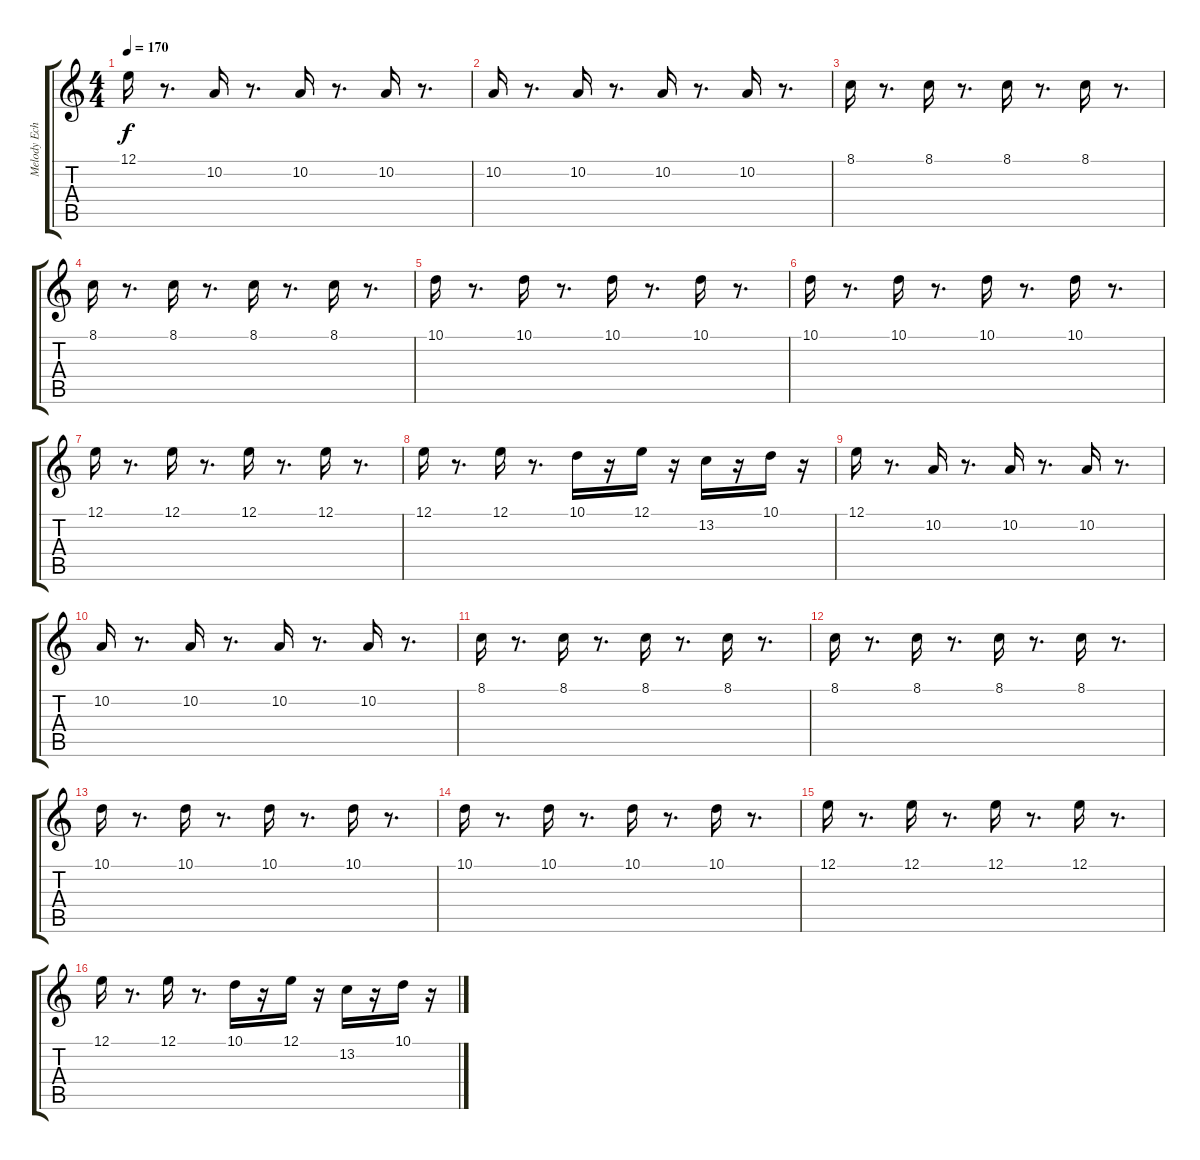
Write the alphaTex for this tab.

\track ("Melody Echo" "Melody Ech") {instrument electricpiano1}
\staff {score tabs}
\tuning (E4 B3 G3 D3 A2 E2) {hide}
\ts (4 4)
\tempo 170
\clef g2
\ks c
12.1.16{dy f} r.8{d} 10.2.16 r.8{d} 10.2.16 r.8{d} 10.2.16 r.8{d} |
10.2.16 r.8{d} 10.2.16 r.8{d} 10.2.16 r.8{d} 10.2.16 r.8{d} |
8.1.16 r.8{d} 8.1.16 r.8{d} 8.1.16 r.8{d} 8.1.16 r.8{d} |
8.1.16 r.8{d} 8.1.16 r.8{d} 8.1.16 r.8{d} 8.1.16 r.8{d} |
10.1.16 r.8{d} 10.1.16 r.8{d} 10.1.16 r.8{d} 10.1.16 r.8{d} |
10.1.16 r.8{d} 10.1.16 r.8{d} 10.1.16 r.8{d} 10.1.16 r.8{d} |
12.1.16 r.8{d} 12.1.16 r.8{d} 12.1.16 r.8{d} 12.1.16 r.8{d} |
12.1.16 r.8{d} 12.1.16 r.8{d} 10.1.16 r.16 12.1.16 r.16 13.2.16 r.16 10.1.16 r.16 |
12.1.16 r.8{d} 10.2.16 r.8{d} 10.2.16 r.8{d} 10.2.16 r.8{d} |
10.2.16 r.8{d} 10.2.16 r.8{d} 10.2.16 r.8{d} 10.2.16 r.8{d} |
8.1.16 r.8{d} 8.1.16 r.8{d} 8.1.16 r.8{d} 8.1.16 r.8{d} |
8.1.16 r.8{d} 8.1.16 r.8{d} 8.1.16 r.8{d} 8.1.16 r.8{d} |
10.1.16 r.8{d} 10.1.16 r.8{d} 10.1.16 r.8{d} 10.1.16 r.8{d} |
10.1.16 r.8{d} 10.1.16 r.8{d} 10.1.16 r.8{d} 10.1.16 r.8{d} |
12.1.16 r.8{d} 12.1.16 r.8{d} 12.1.16 r.8{d} 12.1.16 r.8{d} |
12.1.16 r.8{d} 12.1.16 r.8{d} 10.1.16 r.16 12.1.16 r.16 13.2.16 r.16 10.1.16 r.16
